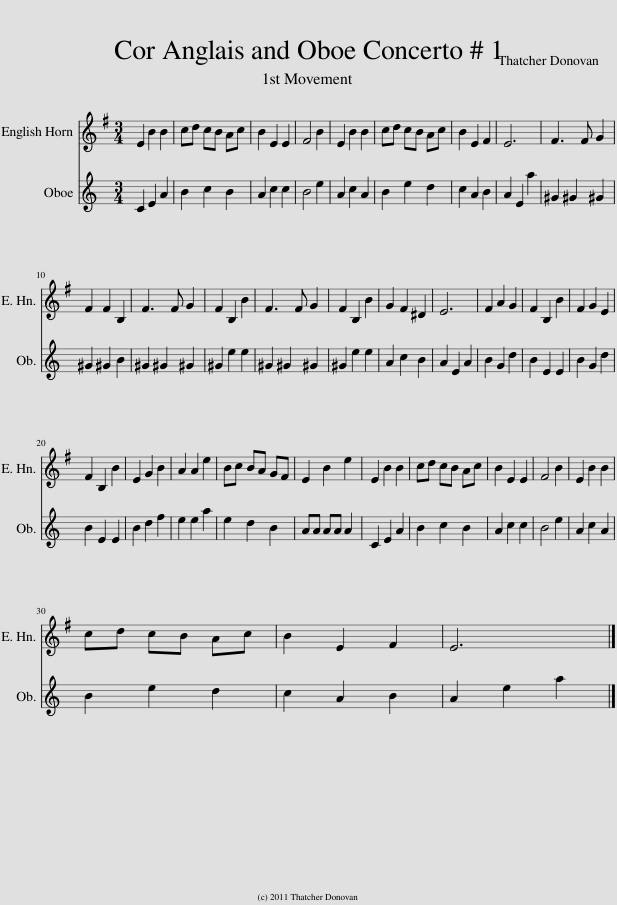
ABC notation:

X:1
%%score 1 2
L:1/8
M:3/4
I:linebreak $
K:C
V:1 treble transpose=-7
V:2 treble
V:1
[K:G] E2 B2 B2 | cd cB Ac | B2 E2 E2 | F4 B2 | E2 B2 B2 | %5
 cd cB Ac | B2 E2 F2 | E6 | F3 F G2 |$ F2 F2 B,2 | %10
 F3 F G2 | F2 B,2 B2 | F3 F G2 | F2 B,2 B2 | G2 F2 ^D2 | %15
 E6 | F2 A2 G2 | F2 B,2 B2 | F2 G2 E2 |$ F2 B,2 B2 | %20
 E2 G2 B2 | A2 A2 e2 | Bc BA GF | E2 B2 e2 | E2 B2 B2 | %25
 cd cB Ac | B2 E2 E2 | F4 B2 | E2 B2 B2 |$ cd cB Ac | %30
 B2 E2 F2 | E6 |] %32
V:2
 C2 E2 A2 | B2 c2 B2 | A2 c2 c2 | B4 e2 | A2 c2 A2 | %5
 B2 e2 d2 | c2 A2 B2 | A2 E2 a2 | ^G2 ^G2 ^G2 |$ ^G2 ^G2 B2 | %10
 ^G2 ^G2 ^G2 | ^G2 e2 e2 | ^G2 ^G2 ^G2 | ^G2 e2 e2 | A2 c2 B2 | %15
 A2 E2 A2 | B2 G2 d2 | B2 E2 E2 | B2 G2 d2 |$ B2 E2 E2 | %20
 B2 d2 f2 | e2 e2 a2 | e2 d2 B2 | AA AA A2 | C2 E2 A2 | %25
 B2 c2 B2 | A2 c2 c2 | B4 e2 | A2 c2 A2 |$ B2 e2 d2 | %30
 c2 A2 B2 | A2 e2 a2 |] %32
